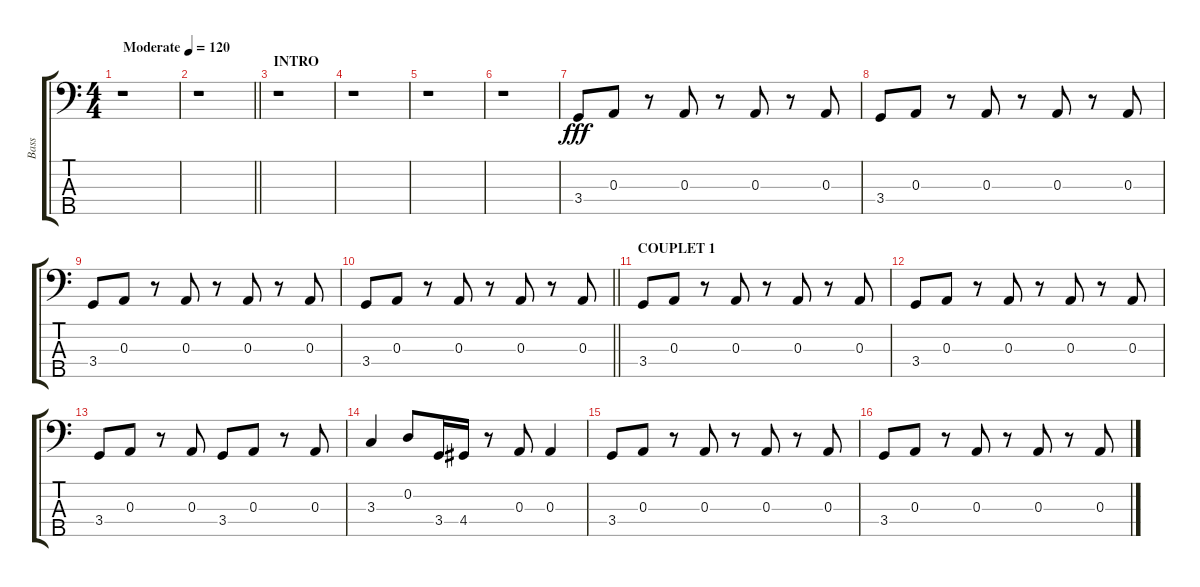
\track ("Bass" "Bass") {instrument electricbassfinger}
\staff {score tabs}
\tuning (G2 D2 A1 E1 B0) {hide}
\ts (4 4)
\tempo (120 "Moderate")
\clef f4
\ks c
r.1{dy fff instrument electricbassfinger} |
\barLineRight lightlight
r.1 |
\section ("" "INTRO")
r.1 |
r.1 |
r.1 |
r.1 |
3.4.8 0.3.8 r.8 0.3.8 r.8 0.3.8 r.8 0.3.8 |
3.4.8 0.3.8 r.8 0.3.8 r.8 0.3.8 r.8 0.3.8 |
3.4.8 0.3.8 r.8 0.3.8 r.8 0.3.8 r.8 0.3.8 |
\barLineRight lightlight
3.4.8 0.3.8 r.8 0.3.8 r.8 0.3.8 r.8 0.3.8 |
\section ("" "COUPLET 1")
3.4.8 0.3.8 r.8 0.3.8 r.8 0.3.8 r.8 0.3.8 |
3.4.8 0.3.8 r.8 0.3.8 r.8 0.3.8 r.8 0.3.8 |
3.4.8 0.3.8 r.8 0.3.8 3.4.8 0.3.8 r.8 0.3.8 |
3.3.4 0.2.8 3.4.16 4.4.16 r.8 0.3.8 0.3.4 |
3.4.8 0.3.8 r.8 0.3.8 r.8 0.3.8 r.8 0.3.8 |
3.4.8 0.3.8 r.8 0.3.8 r.8 0.3.8 r.8 0.3.8
